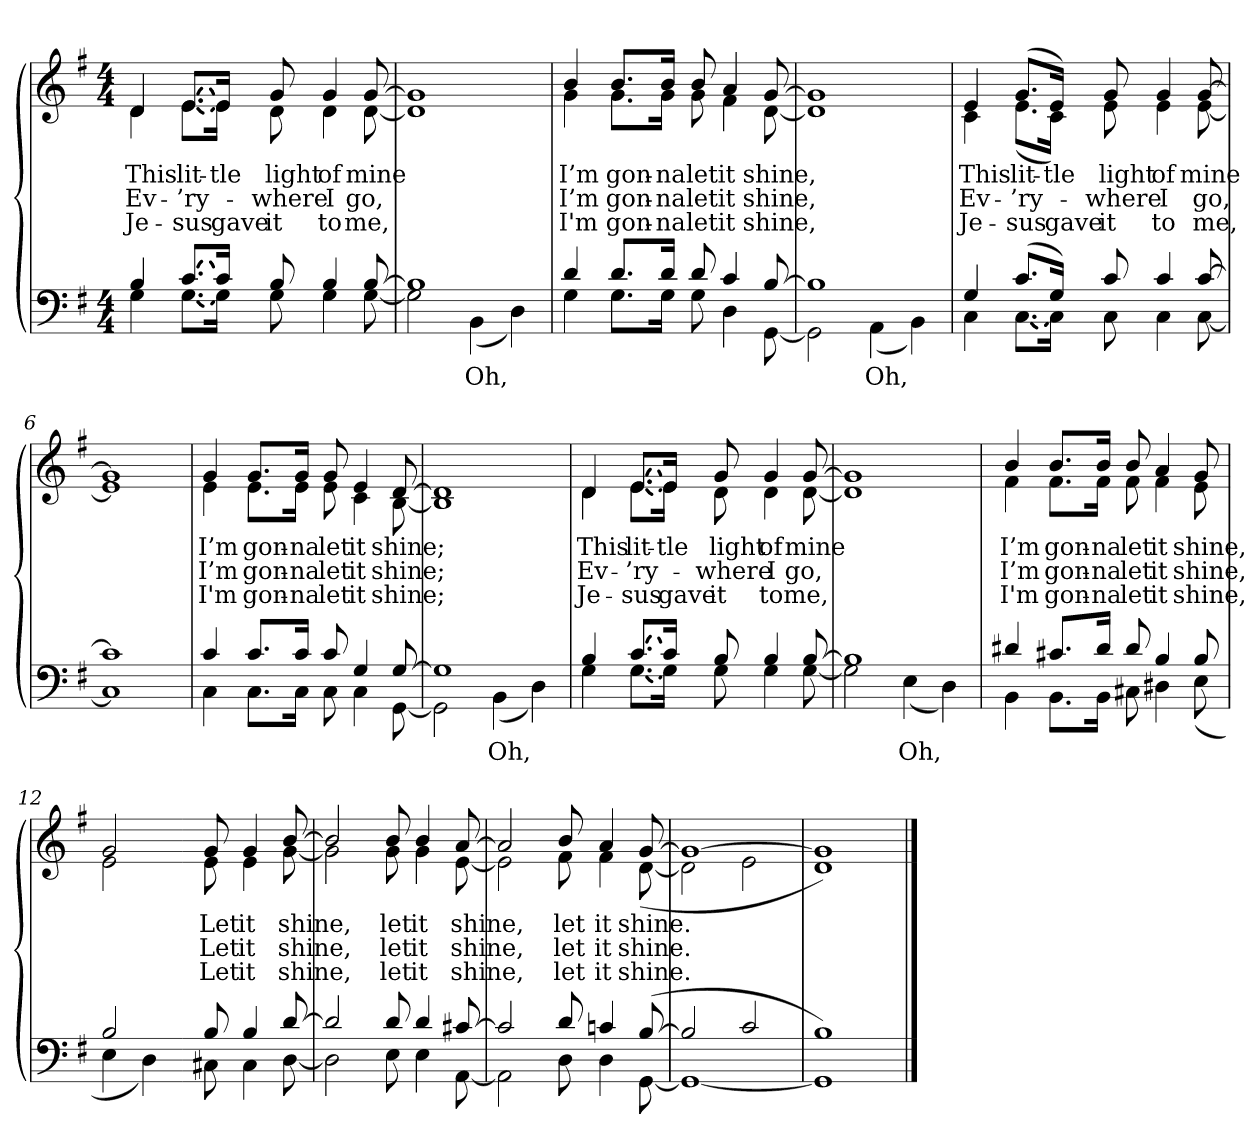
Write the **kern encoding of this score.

**kern	**text	**kern	**text	**text	**text
*part2	*part2	*part1	*part1	*part1	*part1
*staff2	*staff2	*staff1	*staff1	*staff1	*staff1
*clefF4	*	*clefG2	*	*	*
*k[f#]	*	*k[f#]	*	*	*
*M4/4	*	*M4/4	*	*	*
=1	=1	=1	=1	=1	=1
*^	*	*	*	*	*
!	!	!	!LO:TX:b:i:t=Verse	!	!	!
!	!	!	!	!LO:LY:b	!LO:LY:b	!LO:LY:b
*	*	*	*^	*	*	*
4B/	4G\	.	4d/	4d\	This	Ev-	Je-
!LO:T:dash	!LO:T:dash	!	!LO:T:dash	!LO:T:dash	!LO:LY:b	!LO:LY:b	!LO:LY:b
[8.c/L	[8.G\L	.	[8.e/L	[8.e\L	lit-	-’ry-	-sus
!	!	!	!	!	!LO:LY:b	!	!LO:LY:b
16c/Jk]	16G\Jk]	.	16e/Jk]	16e\Jk]	-tle	.	gave
!	!	!	!	!	!LO:LY:b	!LO:LY:b	!LO:LY:b
8B/	8G\	.	8g/	8d\	light	-where	it
!	!	!	!	!	!LO:LY:b	!LO:LY:b	!LO:LY:b
4B/	4G\	.	4g/	4d\	of	I	to
!	!	!	!	!	!LO:LY:b	!LO:LY:b	!LO:LY:b
[8B/	[8G\	.	[8g/	[8d\	mine	go,	me,
=2	=2	=2	=2	=2	=2	=2	=2
1B]	2G\]	.	1g]	1d]	.	.	.
!	!	!LO:LY:b	!	!	!	!	!
.	(<4BB\	Oh,	.	.	.	.	.
.	4D\)	.	.	.	.	.	.
!!LO:LB:g=z	!!
=3	=3	=3	=3	=3	=3	=3	=3
!	!	!	!	!	!LO:LY:b	!LO:LY:b	!LO:LY:b
4d/	4G\	.	4b/	4g\	I’m	I’m	I'm
!	!	!	!	!	!LO:LY:b	!LO:LY:b	!LO:LY:b
8.d/L	8.G\L	.	8.b/L	8.g\L	gon-	gon-	gon-
!	!	!	!	!	!LO:LY:b	!LO:LY:b	!LO:LY:b
16d/Jk	16G\Jk	.	16b/Jk	16g\Jk	-na	-na	-na
!	!	!	!	!	!LO:LY:b	!LO:LY:b	!LO:LY:b
8d/	8G\	.	8b/	8g\	let	let	let
!	!	!	!	!	!LO:LY:b	!LO:LY:b	!LO:LY:b
4c/	4D\	.	4a/	4f#\	it	it	it
!	!	!	!	!	!LO:LY:b	!LO:LY:b	!LO:LY:b
[8B/	[8GG\	.	[8g/	[8d\	shine,	shine,	shine,
=4	=4	=4	=4	=4	=4	=4	=4
1B]	2GG\]	.	1g]	1d]	.	.	.
!	!	!LO:LY:b	!	!	!	!	!
.	(<4AA\	Oh,	.	.	.	.	.
.	4BB\)	.	.	.	.	.	.
!!LO:LB:g=z	!!
=5	=5	=5	=5	=5	=5	=5	=5
!	!	!	!	!	!LO:LY:b	!LO:LY:b	!LO:LY:b
4G/	4C\	.	4e/	4c\	This	Ev-	Je-
!	!LO:T:dash	!	!	!	!LO:LY:b	!LO:LY:b	!LO:LY:b
(>8.c/L	[8.C\L	.	(>8.g/L	(<8.e\L	lit-	-’ry-	-sus
!	!	!	!	!	!LO:LY:b	!	!LO:LY:b
16G/Jk)	16C\Jk]	.	16e/Jk)	16c\Jk)	-tle	.	gave
!	!	!	!	!	!LO:LY:b	!LO:LY:b	!LO:LY:b
8c/	8C\	.	8g/	8e\	light	-where	it
!	!	!	!	!	!LO:LY:b	!LO:LY:b	!LO:LY:b
4c/	4C\	.	4g/	4e\	of	I	to
!	!	!	!	!	!LO:LY:b	!LO:LY:b	!LO:LY:b
[8c/	[8C\	.	[8g/	[8e\	mine	go,	me,
=6	=6	=6	=6	=6	=6	=6	=6
1c]	1C]	.	1g]	1e]	.	.	.
!!LO:LB:g=z	!!
=7	=7	=7	=7	=7	=7	=7	=7
!	!	!	!	!	!LO:LY:b	!LO:LY:b	!LO:LY:b
4c/	4C\	.	4g/	4e\	I’m	I’m	I'm
!	!	!	!	!	!LO:LY:b	!LO:LY:b	!LO:LY:b
8.c/L	8.C\L	.	8.g/L	8.e\L	gon-	gon-	gon-
!	!	!	!	!	!LO:LY:b	!LO:LY:b	!LO:LY:b
16c/Jk	16C\Jk	.	16g/Jk	16e\Jk	-na	-na	-na
!	!	!	!	!	!LO:LY:b	!LO:LY:b	!LO:LY:b
8c/	8C\	.	8g/	8e\	let	let	let
!	!	!	!	!	!LO:LY:b	!LO:LY:b	!LO:LY:b
4G/	4C\	.	4e/	4c\	it	it	it
!	!	!	!	!	!LO:LY:b	!LO:LY:b	!LO:LY:b
[8G/	[8GG\	.	[8d/	[8B\	shine;	shine;	shine;
=8	=8	=8	=8	=8	=8	=8	=8
1G]	2GG\]	.	1d]	1B]	.	.	.
!	!	!LO:LY:b	!	!	!	!	!
.	(<4BB\	Oh,	.	.	.	.	.
.	4D\)	.	.	.	.	.	.
!!LO:LB:g=z	!!
=9	=9	=9	=9	=9	=9	=9	=9
!	!	!	!	!	!LO:LY:b	!LO:LY:b	!LO:LY:b
4B/	4G\	.	4d/	4d\	This	Ev-	Je-
!LO:T:dash	!LO:T:dash	!	!LO:T:dash	!LO:T:dash	!LO:LY:b	!LO:LY:b	!LO:LY:b
[8.c/L	[8.G\L	.	[8.e/L	[8.e\L	lit-	-’ry-	-sus
!	!	!	!	!	!LO:LY:b	!	!LO:LY:b
16c/Jk]	16G\Jk]	.	16e/Jk]	16e\Jk]	-tle	.	gave
!	!	!	!	!	!LO:LY:b	!LO:LY:b	!LO:LY:b
8B/	8G\	.	8g/	8d\	light	-where	it
!	!	!	!	!	!LO:LY:b	!LO:LY:b	!LO:LY:b
4B/	4G\	.	4g/	4d\	of	I	to
!	!	!	!	!	!LO:LY:b	!LO:LY:b	!LO:LY:b
[8B/	[8G\	.	[8g/	[8d\	mine	go,	me,
=10	=10	=10	=10	=10	=10	=10	=10
1B]	2G\]	.	1g]	1d]	.	.	.
!	!	!LO:LY:b	!	!	!	!	!
.	(<4E\	Oh,	.	.	.	.	.
.	4D\)	.	.	.	.	.	.
!!LO:LB:g=z	!!
=11	=11	=11	=11	=11	=11	=11	=11
!	!	!	!	!	!LO:LY:b	!LO:LY:b	!LO:LY:b
4d#X/	4BB\	.	4b/	4f#\	I’m	I’m	I'm
!	!	!	!	!	!LO:LY:b	!LO:LY:b	!LO:LY:b
8.c#X/L	8.BB\L	.	8.b/L	8.f#\L	gon-	gon-	gon-
!	!	!	!	!	!LO:LY:b	!LO:LY:b	!LO:LY:b
16d#/Jk	16BB\Jk	.	16b/Jk	16f#\Jk	-na	-na	-na
!	!	!	!	!	!LO:LY:b	!LO:LY:b	!LO:LY:b
8d#/	8C#X\	.	8b/	8f#\	let	let	let
!	!	!	!	!	!LO:LY:b	!LO:LY:b	!LO:LY:b
4B/	4D#X\	.	4a/	4f#\	it	it	it
!	!	!	!	!	!LO:LY:b	!LO:LY:b	!LO:LY:b
8B/	(<8E\	.	8g/	8e\	shine,	shine,	shine,
=12	=12	=12	=12	=12	=12	=12	=12
2B/	4E\	.	2g/	2e\	.	.	.
.	4D\)	.	.	.	.	.	.
!!LO:LB:g=z	!!
=13-	=13-	=13-	=13-	=13-	=13-	=13-	=13-
!	!	!	!	!	!LO:LY:b	!LO:LY:b	!LO:LY:b
8B/	8C#X\	.	8g/	8e\	Let	Let	Let
!	!	!	!	!	!LO:LY:b	!LO:LY:b	!LO:LY:b
4B/	4C#\	.	4g/	4e\	it	it	it
!	!	!	!	!	!LO:LY:b	!LO:LY:b	!LO:LY:b
[8d/	[8D\	.	[8b/	[8g\	shine,	shine,	shine,
=14	=14	=14	=14	=14	=14	=14	=14
2d/]	2D\]	.	2b/]	2g\]	.	.	.
!	!	!	!	!	!LO:LY:b	!LO:LY:b	!LO:LY:b
8d/	8E\	.	8b/	8g\	let	let	let
!	!	!	!	!	!LO:LY:b	!LO:LY:b	!LO:LY:b
4d/	4E\	.	4b/	4g\	it	it	it
!	!	!	!	!	!LO:LY:b	!LO:LY:b	!LO:LY:b
[8c#X/	[8AA\	.	[8a/	[8e\	shine,	shine,	shine,
=15	=15	=15	=15	=15	=15	=15	=15
2c#/]	2AA\]	.	2a/]	2e\]	.	.	.
!	!	!	!	!	!LO:LY:b	!LO:LY:b	!LO:LY:b
8d/	8D\	.	8b/	8f#\	let	let	let
!	!	!	!	!	!LO:LY:b	!LO:LY:b	!LO:LY:b
4cn/	4D\	.	4a/	4f#\	it	it	it
!	!	!	!	!	!LO:LY:b	!LO:LY:b	!LO:LY:b
(>[8B/	[8GG\	.	[8g/	(<[8d\	shine.	shine.	shine.
=16	=16	=16	=16	=16	=16	=16	=16
2B/]	1GG_	.	1g_	2d\]	.	.	.
2c/	.	.	.	2e\	.	.	.
=17	=17	=17	=17	=17	=17	=17	=17
1B)	1GG]	.	1g]	1d)	.	.	.
*v	*v	*	*	*	*	*	*
*	*	*v	*v	*	*	*
==	==	==	==	==	==
*-	*-	*-	*-	*-	*-
